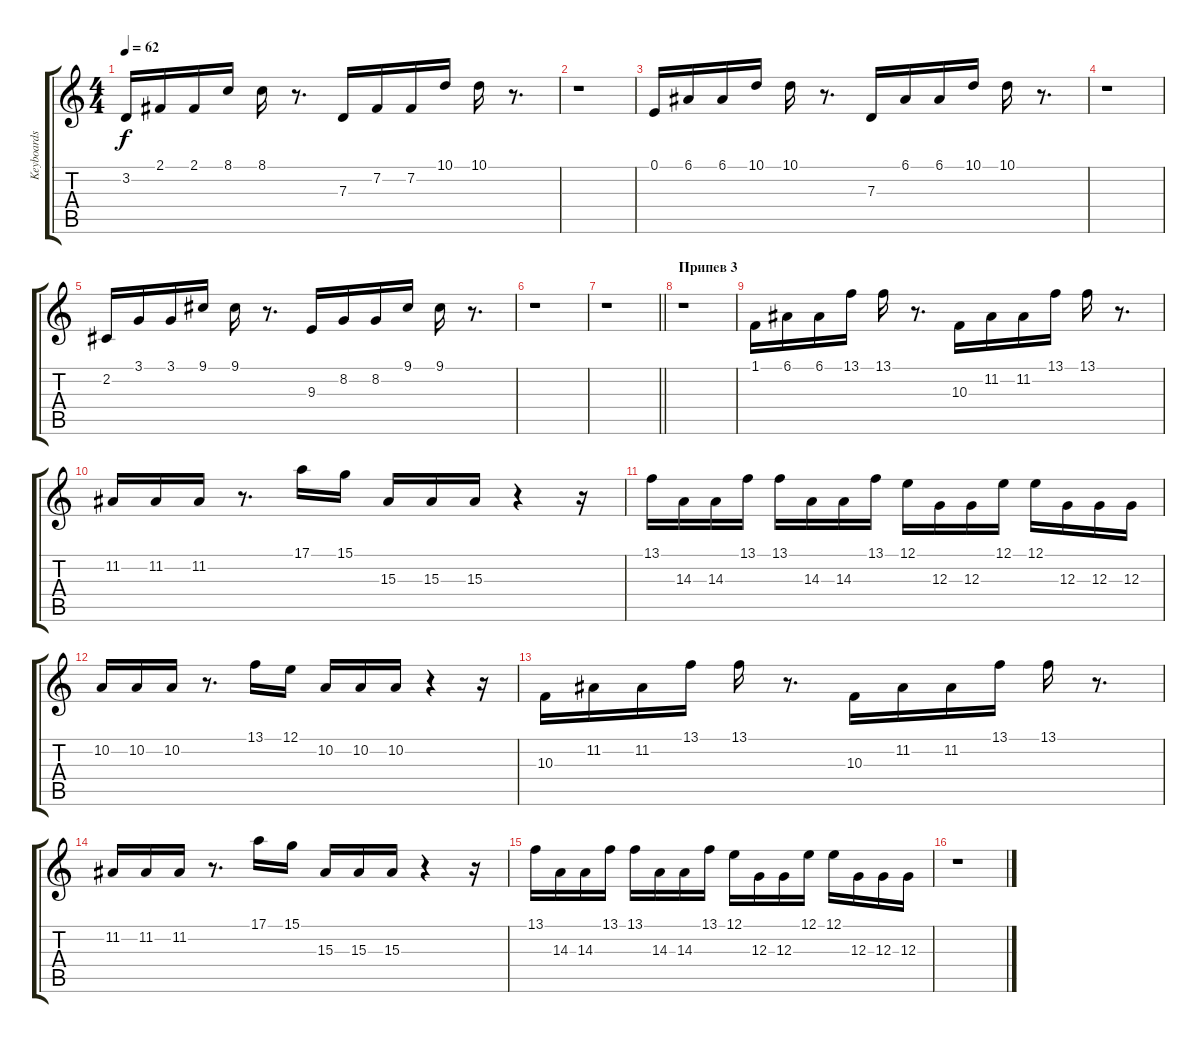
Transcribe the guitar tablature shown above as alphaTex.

\track ("Keyboards # 1" "Keyboards ") {instrument stringensemble1}
\staff {score tabs}
\tuning (E4 B3 G3 D3 A2 E2) {hide}
\ts (4 4)
\tempo 62
\clef g2
\ks c
3.2.16{dy f} 2.1.16 2.1.16 8.1.16 8.1.16 r.8{d} 7.3.16 7.2.16 7.2.16 10.1.16 10.1.16 r.8{d} |
r.1 |
0.1.16 6.1.16 6.1.16 10.1.16 10.1.16 r.8{d} 7.3.16 6.1.16 6.1.16 10.1.16 10.1.16 r.8{d} |
r.1 |
2.2.16 3.1.16 3.1.16 9.1.16 9.1.16 r.8{d} 9.3.16 8.2.16 8.2.16 9.1.16 9.1.16 r.8{d} |
r.1 |
\barLineRight lightlight
r.1 |
\section ("" "Припев 3")
r.1 |
1.1.16 6.1.16 6.1.16 13.1.16 13.1.16 r.8{d} 10.3.16 11.2.16 11.2.16 13.1.16 13.1.16 r.8{d} |
11.2.16 11.2.16 11.2.16 r.8{d} 17.1.16 15.1.16 15.3.16 15.3.16 15.3.16 r.4 r.16 |
13.1.16 14.3.16 14.3.16 13.1.16 13.1.16 14.3.16 14.3.16 13.1.16 12.1.16 12.3.16 12.3.16 12.1.16 12.1.16 12.3.16 12.3.16 12.3.16 |
10.2.16 10.2.16 10.2.16 r.8{d} 13.1.16 12.1.16 10.2.16 10.2.16 10.2.16 r.4 r.16 |
10.3.16 11.2.16 11.2.16 13.1.16 13.1.16 r.8{d} 10.3.16 11.2.16 11.2.16 13.1.16 13.1.16 r.8{d} |
11.2.16 11.2.16 11.2.16 r.8{d} 17.1.16 15.1.16 15.3.16 15.3.16 15.3.16 r.4 r.16 |
13.1.16 14.3.16 14.3.16 13.1.16 13.1.16 14.3.16 14.3.16 13.1.16 12.1.16 12.3.16 12.3.16 12.1.16 12.1.16 12.3.16 12.3.16 12.3.16 |
r.1
